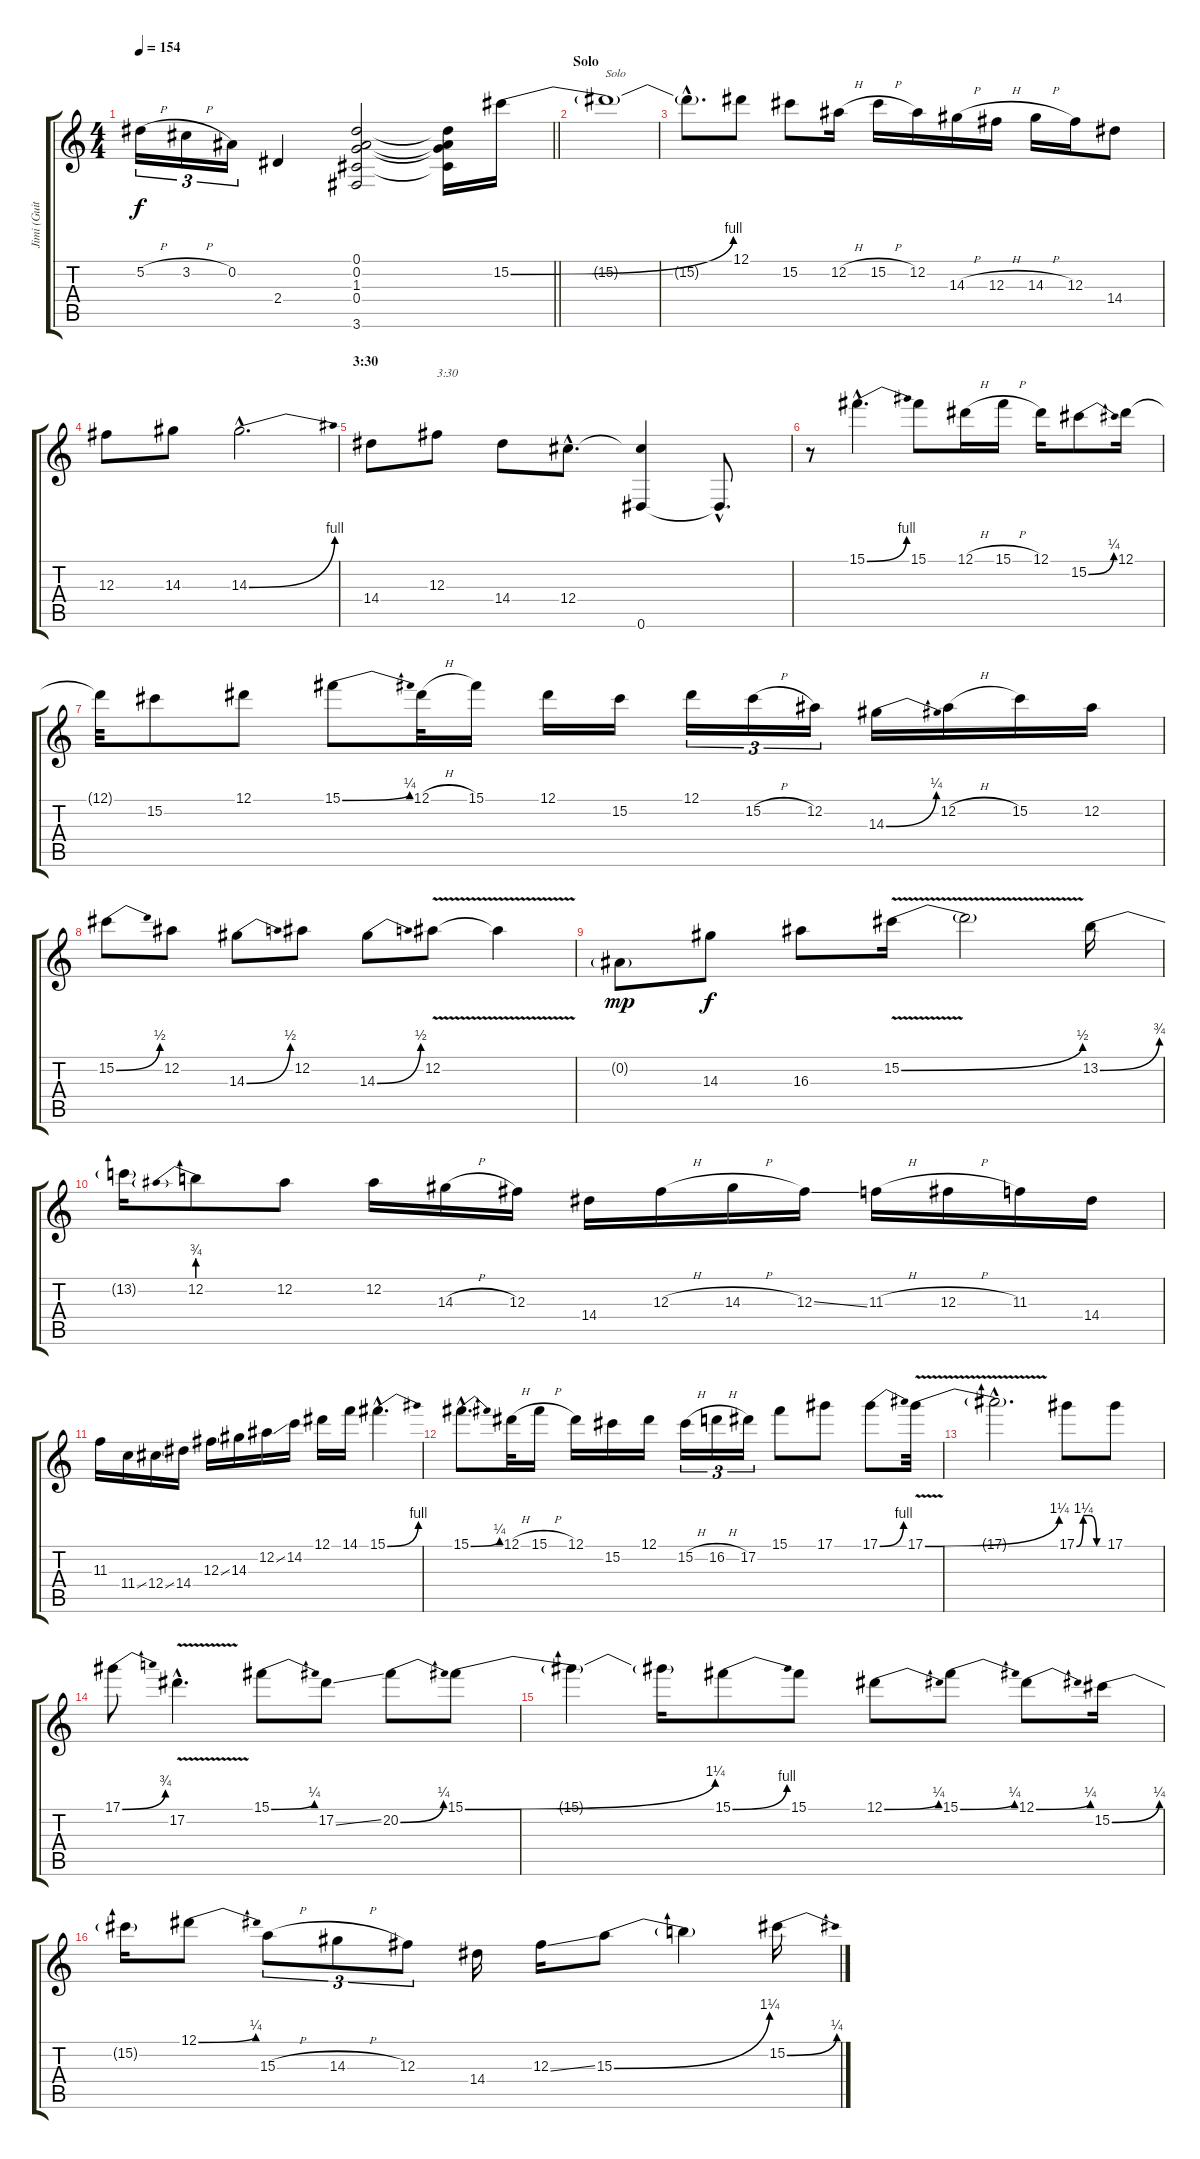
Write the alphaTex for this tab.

\track ("Jimi (Guitar)" "Jimi (Guit") {instrument overdrivenguitar}
\staff {score tabs}
\tuning (Eb4 Bb3 Gb3 Db3 Ab2 Eb2) {hide}
\ts (4 4)
\tempo 154
\clef g2
\barLineRight lightlight
\ks c
5.2{h}.16{tu (3 2) dy f} 3.2{h}.16{tu (3 2)} 0.2.16{tu (3 2)} 2.4.4 (0.1 0.2 1.3 0.4 3.6{t}).2 (0.1{t} 0.2{t} 1.3{t} 0.4{t}).16 15.2{be (bend 0 0 60 4)}.16 |
\section ("" "Solo")
15.2{t}.1{txt "Solo"} |
15.2{hac t}.8{d} 12.1.8 15.2.8 12.2{h}.16 15.2{h}.16 12.2.16 14.3{h}.16 12.3{h}.16 14.3{h}.16 12.3.16 14.4.8 |
12.3.8 14.3.8 14.3{be (bend 0 0 60 4) hac}.2{d} |
\section ("" "3:30")
14.4.8 12.3.8{txt "3:30"} 14.4.8 12.4{hac}.8{d} (12.4{t} 0.6).4 0.6{hac t}.8{d} |
r.8 15.1{be (bend 0 0 60 4) hac}.4{d} 15.1.8 12.1{h}.16 15.1{h}.16 12.1.16 15.2{be (bend 0 0 60 1)}.8 12.1.16 |
12.1{t}.32 15.2.8 12.1.8 15.1{be (bend 0 0 60 1)}.8 12.1{h}.32 15.1.16 12.1.16 15.2.16 12.1.16{tu (3 2)} 15.2{h}.16{tu (3 2)} 12.2.16{tu (3 2)} 14.3{be (bend 0 0 60 1)}.16 12.2{h}.16 15.2.16 12.2.16 |
15.2{be (bend 0 0 60 2)}.8 12.2.8 14.3{be (bend 0 0 60 2)}.8 12.2.8 14.3{be (bend 0 0 60 2)}.8 12.2{v}.8 12.2{t}.4 |
0.2{g}.8{dy mp} 14.3.8{dy f} 16.3.8 15.2{be (bend 0 0 60 2) v}.16 15.2{t}.2 13.2{be (bend 0 0 60 3)}.16 |
13.2{t}.16 12.2{be (prebend 0 3 60 3)}.8 12.2.8 12.2.16 14.3{h}.16 12.3.16 14.4.16 12.3{h}.16 14.3{h}.16 12.3{ss}.16 11.3{h}.16 12.3{h}.16 11.3.16 14.4.16 |
11.3.16 11.4{ss}.16 12.4{ss}.16 14.4.16 12.3{ss}.16 14.3.16 12.2{ss}.16 14.2.16 12.1.16 14.1.16 15.1{be (bend 0 0 60 4) hac}.4{d} |
15.1{be (bend 0 0 60 1) hac}.8{d} 12.1{h}.32 15.1{h}.16 12.1.16 15.2.16 12.1.16 15.2{h}.16{tu (3 2)} 16.2{h}.16{tu (3 2)} 17.2.16{tu (3 2)} 15.1.8 17.1.8 17.1{be (bend 0 0 60 4)}.8 17.1{be (bend 0 0 60 5) v}.32 |
17.1{hac t}.2{d} 17.1{be (custom 0 0 15 5 30 5 45 0 60 0)}.8 17.1.8 |
17.1{be (bend 0 0 60 3)}.8 17.2{v hac}.4{d} 15.1{be (bend 0 0 60 1)}.8 17.2{ss}.8 20.2{be (bend 0 0 60 1)}.8 15.1{be (bend 0 0 60 5)}.8 |
15.1{t}.4 15.1{t}.16 15.1{be (bend 0 0 60 4)}.8 15.1.8 12.1{be (bend 0 0 60 1)}.8 15.1{be (bend 0 0 60 1)}.8 12.1{be (bend 0 0 60 1)}.8 15.2{be (bend 0 0 60 1)}.16 |
15.2{t}.16 12.1{be (bend 0 0 60 1)}.8 15.3{h}.8{tu (3 2)} 14.3{h}.8{tu (3 2)} 12.3.8{tu (3 2)} 14.4.16 12.3{ss}.16 15.3{be (bend 0 0 60 5)}.8 15.3{t}.4 15.2{be (bend 0 0 60 1)}.16
